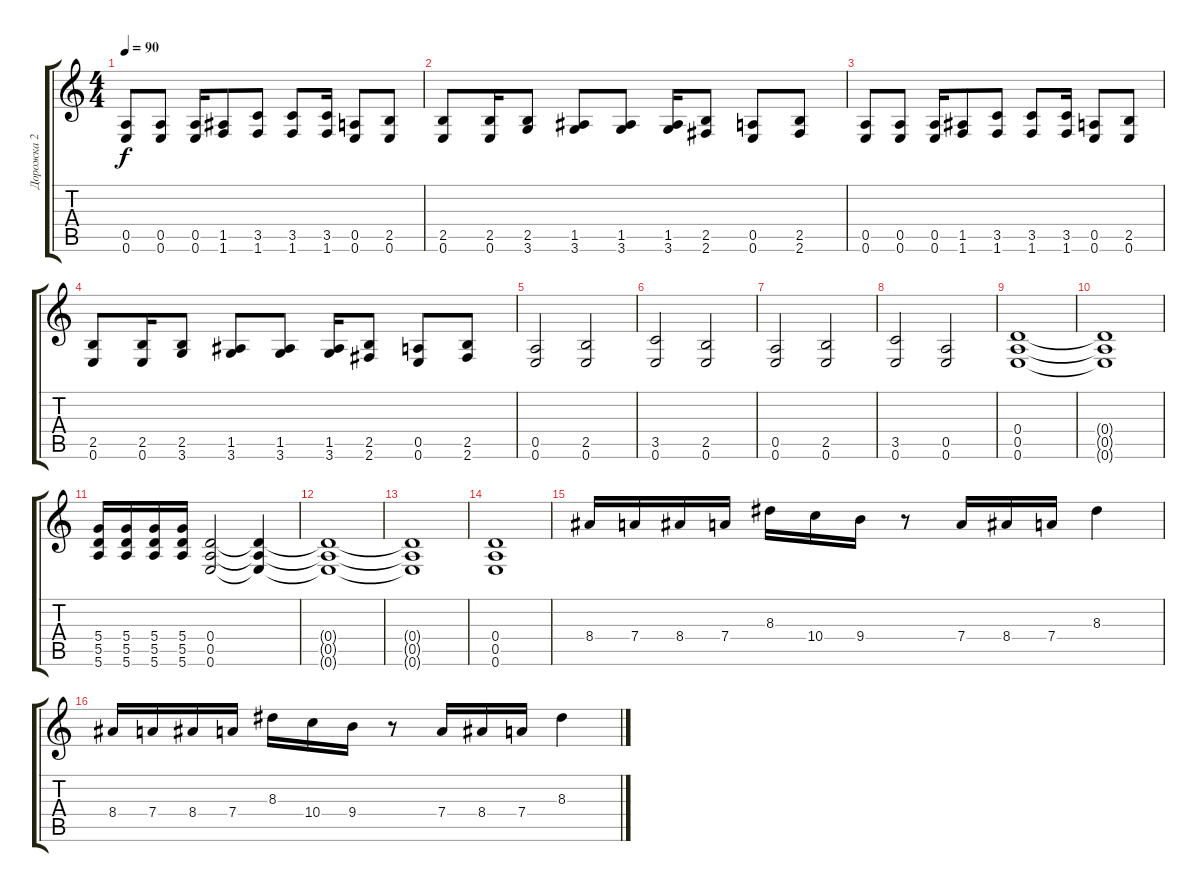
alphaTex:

\track ("Дорожка 2" "Дорожка 2") {instrument overdrivenguitar}
\staff {score tabs}
\tuning (E4 B3 G3 D3 A2 E2) {hide}
\ts (4 4)
\tempo 90
\clef g2
\ks c
(0.5 0.6).8{dy f} (0.5 0.6).8 (0.5 0.6).16 (1.5 1.6).8 (3.5 1.6).8 (3.5 1.6).8 (3.5 1.6).16 (0.5 0.6).8 (2.5 0.6).8 |
(2.5 0.6).8 (2.5 0.6).16 (2.5 3.6).8 (1.5 3.6).8 (1.5 3.6).8 (1.5 3.6).16 (2.5 2.6).8 (0.5 0.6).8 (2.5 2.6).8 |
(0.5 0.6).8 (0.5 0.6).8 (0.5 0.6).16 (1.5 1.6).8 (3.5 1.6).8 (3.5 1.6).8 (3.5 1.6).16 (0.5 0.6).8 (2.5 0.6).8 |
(2.5 0.6).8 (2.5 0.6).16 (2.5 3.6).8 (1.5 3.6).8 (1.5 3.6).8 (1.5 3.6).16 (2.5 2.6).8 (0.5 0.6).8 (2.5 2.6).8 |
(0.5 0.6).2 (2.5 0.6).2 |
(3.5 0.6).2 (2.5 0.6).2 |
(0.5 0.6).2 (2.5 0.6).2 |
(3.5 0.6).2 (0.5 0.6).2 |
(0.4 0.5 0.6).1 |
(0.4{t} 0.5{t} 0.6{t}).1 |
(5.4 5.5 5.6).16 (5.4 5.5 5.6).16 (5.4 5.5 5.6).16 (5.4 5.5 5.6).16 (0.4 0.5 0.6).2 (0.4{t} 0.5{t} 0.6{t}).4 |
(0.4{t} 0.5{t} 0.6{t}).1 |
(0.4{t} 0.5{t} 0.6{t}).1 |
(0.4 0.5 0.6).1 |
8.4.16 7.4.16 8.4.16 7.4.16 8.3.16 10.4.16 9.4.16 r.8 7.4.16 8.4.16 7.4.16 8.3.4 |
8.4.16 7.4.16 8.4.16 7.4.16 8.3.16 10.4.16 9.4.16 r.8 7.4.16 8.4.16 7.4.16 8.3.4
